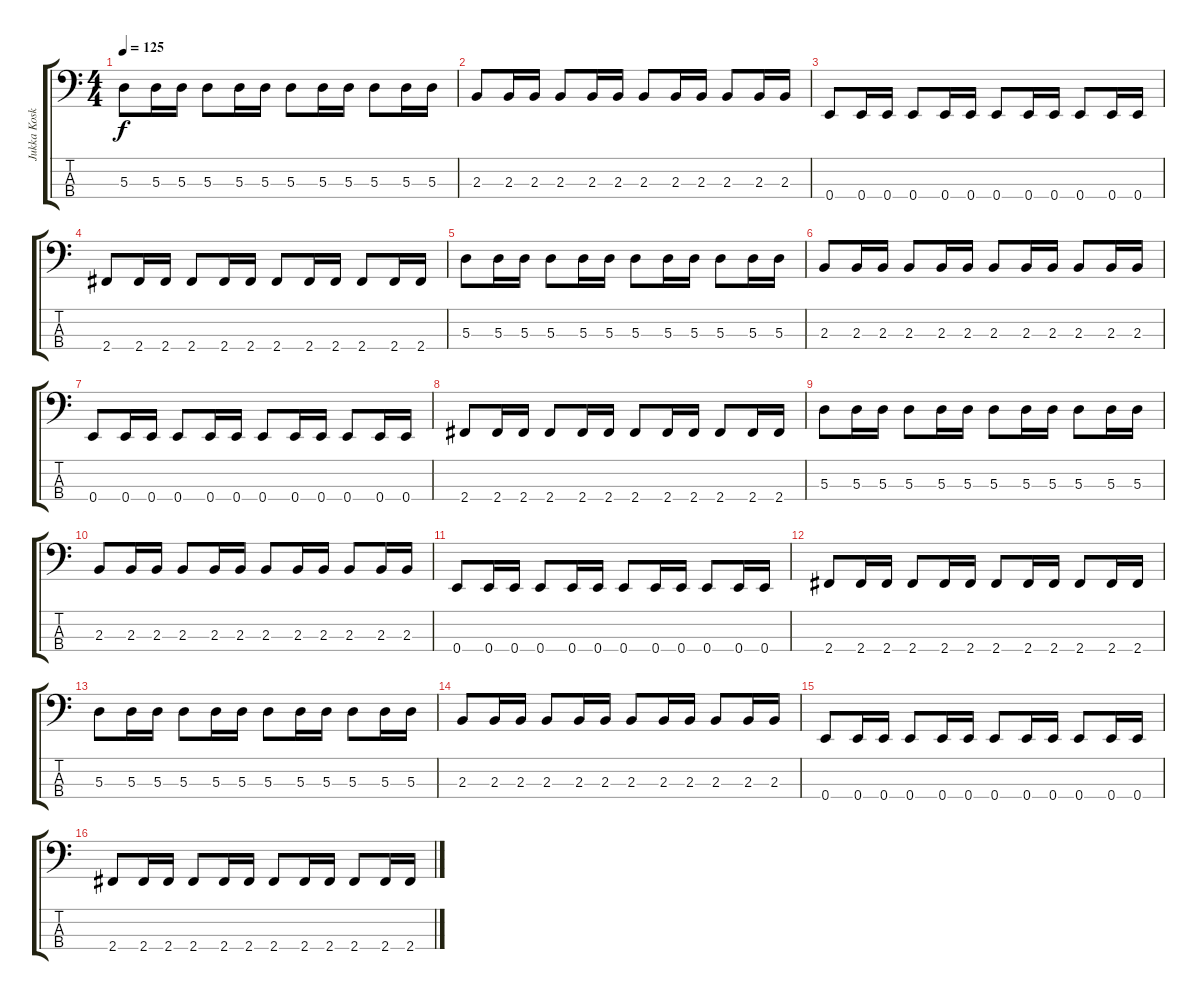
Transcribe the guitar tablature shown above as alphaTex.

\track ("Jukka Koskinen" "Jukka Kosk") {instrument electricbassfinger}
\staff {score tabs}
\tuning (G2 D2 A1 E1) {hide}
\ts (4 4)
\tempo 125
\clef f4
\ks c
5.3.8{dy f} 5.3.16 5.3.16 5.3.8 5.3.16 5.3.16 5.3.8 5.3.16 5.3.16 5.3.8 5.3.16 5.3.16 |
2.3.8 2.3.16 2.3.16 2.3.8 2.3.16 2.3.16 2.3.8 2.3.16 2.3.16 2.3.8 2.3.16 2.3.16 |
0.4.8 0.4.16 0.4.16 0.4.8 0.4.16 0.4.16 0.4.8 0.4.16 0.4.16 0.4.8 0.4.16 0.4.16 |
2.4.8 2.4.16 2.4.16 2.4.8 2.4.16 2.4.16 2.4.8 2.4.16 2.4.16 2.4.8 2.4.16 2.4.16 |
5.3.8 5.3.16 5.3.16 5.3.8 5.3.16 5.3.16 5.3.8 5.3.16 5.3.16 5.3.8 5.3.16 5.3.16 |
2.3.8 2.3.16 2.3.16 2.3.8 2.3.16 2.3.16 2.3.8 2.3.16 2.3.16 2.3.8 2.3.16 2.3.16 |
0.4.8 0.4.16 0.4.16 0.4.8 0.4.16 0.4.16 0.4.8 0.4.16 0.4.16 0.4.8 0.4.16 0.4.16 |
2.4.8 2.4.16 2.4.16 2.4.8 2.4.16 2.4.16 2.4.8 2.4.16 2.4.16 2.4.8 2.4.16 2.4.16 |
5.3.8 5.3.16 5.3.16 5.3.8 5.3.16 5.3.16 5.3.8 5.3.16 5.3.16 5.3.8 5.3.16 5.3.16 |
2.3.8 2.3.16 2.3.16 2.3.8 2.3.16 2.3.16 2.3.8 2.3.16 2.3.16 2.3.8 2.3.16 2.3.16 |
0.4.8 0.4.16 0.4.16 0.4.8 0.4.16 0.4.16 0.4.8 0.4.16 0.4.16 0.4.8 0.4.16 0.4.16 |
2.4.8 2.4.16 2.4.16 2.4.8 2.4.16 2.4.16 2.4.8 2.4.16 2.4.16 2.4.8 2.4.16 2.4.16 |
5.3.8 5.3.16 5.3.16 5.3.8 5.3.16 5.3.16 5.3.8 5.3.16 5.3.16 5.3.8 5.3.16 5.3.16 |
2.3.8 2.3.16 2.3.16 2.3.8 2.3.16 2.3.16 2.3.8 2.3.16 2.3.16 2.3.8 2.3.16 2.3.16 |
0.4.8 0.4.16 0.4.16 0.4.8 0.4.16 0.4.16 0.4.8 0.4.16 0.4.16 0.4.8 0.4.16 0.4.16 |
2.4.8 2.4.16 2.4.16 2.4.8 2.4.16 2.4.16 2.4.8 2.4.16 2.4.16 2.4.8 2.4.16 2.4.16
